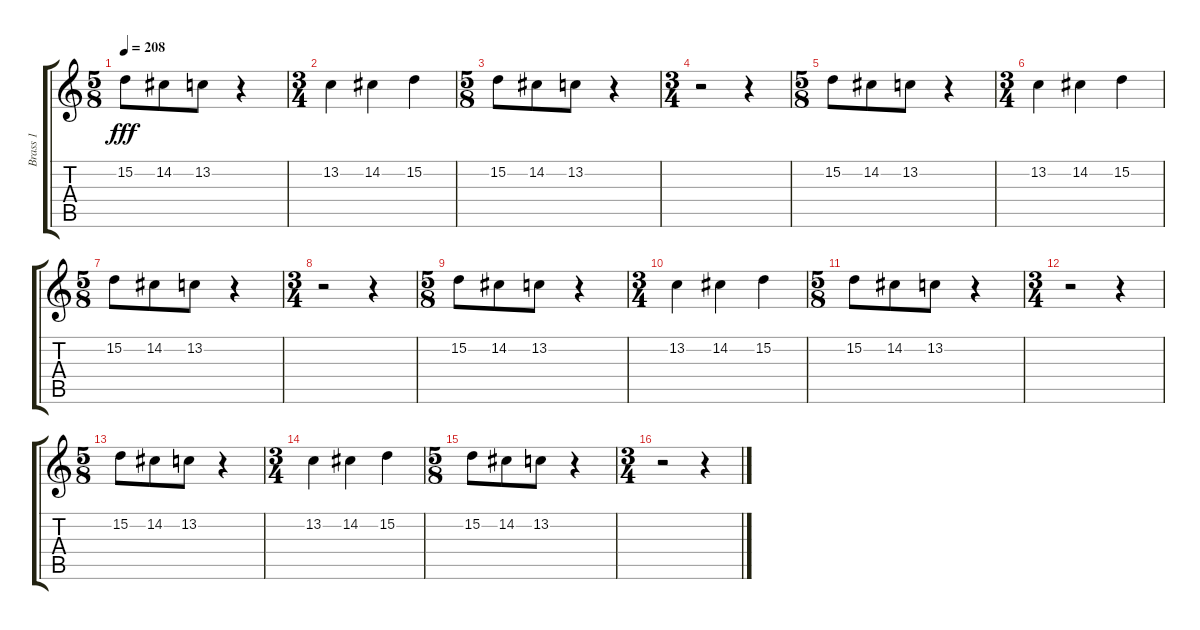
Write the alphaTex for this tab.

\track ("Brass 1" "Brass 1") {instrument brasssection}
\staff {score tabs}
\tuning (E4 B3 G3 D3 A2 E2) {hide}
\ts (5 8)
\tempo 208
\clef g2
\ks c
15.2.8{dy fff} 14.2.8 13.2.8 r.4 |
\ts (3 4)
13.2.4 14.2.4 15.2.4 |
\ts (5 8)
15.2.8 14.2.8 13.2.8 r.4 |
\ts (3 4)
r.2 r.4 |
\ts (5 8)
15.2.8 14.2.8 13.2.8 r.4 |
\ts (3 4)
13.2.4 14.2.4 15.2.4 |
\ts (5 8)
15.2.8 14.2.8 13.2.8 r.4 |
\ts (3 4)
r.2 r.4 |
\ts (5 8)
15.2.8 14.2.8 13.2.8 r.4 |
\ts (3 4)
13.2.4 14.2.4 15.2.4 |
\ts (5 8)
15.2.8 14.2.8 13.2.8 r.4 |
\ts (3 4)
r.2 r.4 |
\ts (5 8)
15.2.8 14.2.8 13.2.8 r.4 |
\ts (3 4)
13.2.4 14.2.4 15.2.4 |
\ts (5 8)
15.2.8 14.2.8 13.2.8 r.4 |
\ts (3 4)
r.2 r.4
